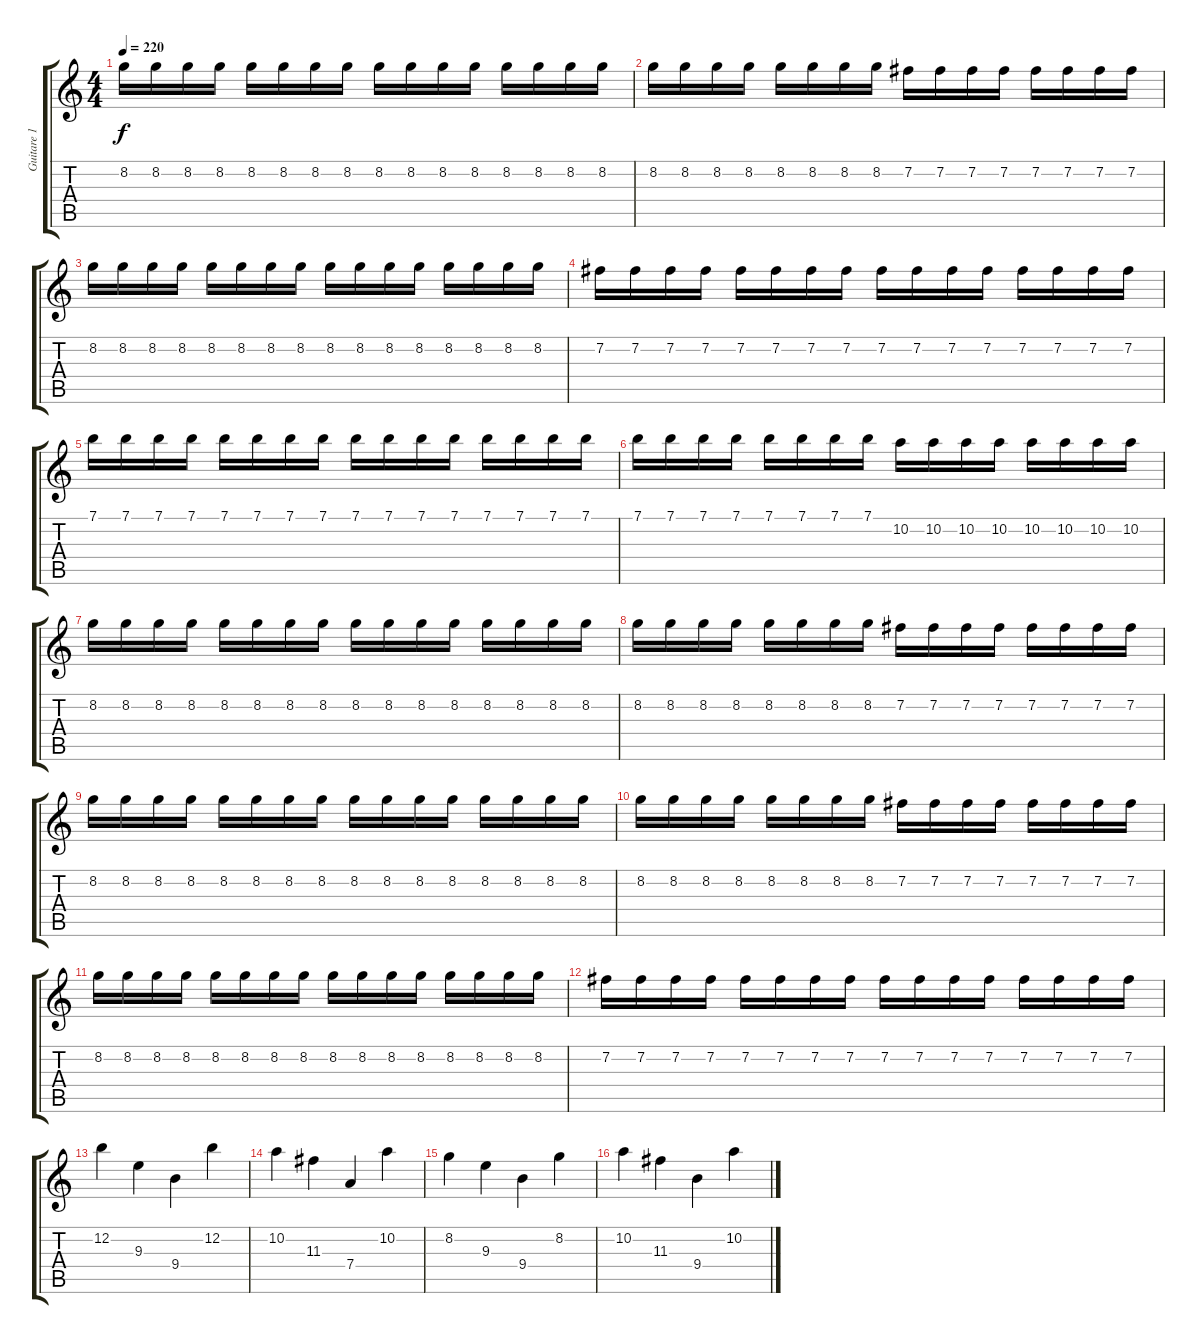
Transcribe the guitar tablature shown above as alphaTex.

\track ("Guitare 1" "Guitare 1") {instrument distortionguitar}
\staff {score tabs}
\tuning (E4 B3 G3 D3 A2 E2) {hide}
\ts (4 4)
\tempo 220
\clef g2
\ks c
8.2.16{dy f} 8.2.16 8.2.16 8.2.16 8.2.16 8.2.16 8.2.16 8.2.16 8.2.16 8.2.16 8.2.16 8.2.16 8.2.16 8.2.16 8.2.16 8.2.16 |
8.2.16 8.2.16 8.2.16 8.2.16 8.2.16 8.2.16 8.2.16 8.2.16 7.2.16 7.2.16 7.2.16 7.2.16 7.2.16 7.2.16 7.2.16 7.2.16 |
8.2.16 8.2.16 8.2.16 8.2.16 8.2.16 8.2.16 8.2.16 8.2.16 8.2.16 8.2.16 8.2.16 8.2.16 8.2.16 8.2.16 8.2.16 8.2.16 |
7.2.16 7.2.16 7.2.16 7.2.16 7.2.16 7.2.16 7.2.16 7.2.16 7.2.16 7.2.16 7.2.16 7.2.16 7.2.16 7.2.16 7.2.16 7.2.16 |
7.1.16 7.1.16 7.1.16 7.1.16 7.1.16 7.1.16 7.1.16 7.1.16 7.1.16 7.1.16 7.1.16 7.1.16 7.1.16 7.1.16 7.1.16 7.1.16 |
7.1.16 7.1.16 7.1.16 7.1.16 7.1.16 7.1.16 7.1.16 7.1.16 10.2.16 10.2.16 10.2.16 10.2.16 10.2.16 10.2.16 10.2.16 10.2.16 |
8.2.16 8.2.16 8.2.16 8.2.16 8.2.16 8.2.16 8.2.16 8.2.16 8.2.16 8.2.16 8.2.16 8.2.16 8.2.16 8.2.16 8.2.16 8.2.16 |
8.2.16 8.2.16 8.2.16 8.2.16 8.2.16 8.2.16 8.2.16 8.2.16 7.2.16 7.2.16 7.2.16 7.2.16 7.2.16 7.2.16 7.2.16 7.2.16 |
8.2.16 8.2.16 8.2.16 8.2.16 8.2.16 8.2.16 8.2.16 8.2.16 8.2.16 8.2.16 8.2.16 8.2.16 8.2.16 8.2.16 8.2.16 8.2.16 |
8.2.16 8.2.16 8.2.16 8.2.16 8.2.16 8.2.16 8.2.16 8.2.16 7.2.16 7.2.16 7.2.16 7.2.16 7.2.16 7.2.16 7.2.16 7.2.16 |
8.2.16 8.2.16 8.2.16 8.2.16 8.2.16 8.2.16 8.2.16 8.2.16 8.2.16 8.2.16 8.2.16 8.2.16 8.2.16 8.2.16 8.2.16 8.2.16 |
7.2.16 7.2.16 7.2.16 7.2.16 7.2.16 7.2.16 7.2.16 7.2.16 7.2.16 7.2.16 7.2.16 7.2.16 7.2.16 7.2.16 7.2.16 7.2.16 |
12.2.4 9.3.4 9.4.4 12.2.4 |
10.2.4 11.3.4 7.4.4 10.2.4 |
8.2.4 9.3.4 9.4.4 8.2.4 |
10.2.4 11.3.4 9.4.4 10.2.4
